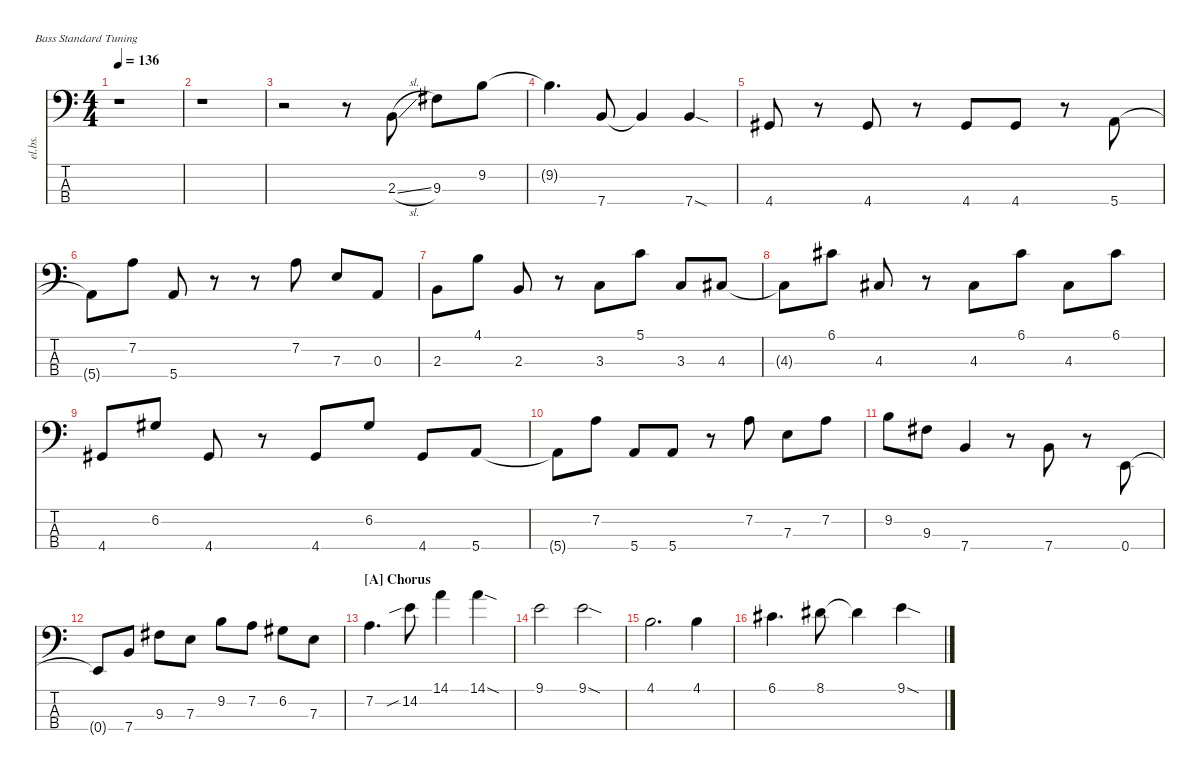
\defaultSystemsLayout 4
\hideDynamics
\bracketExtendMode nobrackets
\track ("Electric Bass" "el.bs.") {instrument electricbassfinger}
\staff {score tabs}
\tuning (G2 D2 A1 E1)
\ts (4 4)
\tempo 136
\clef f4
\ks c
r.1{dy mf beam Down} |
r.1{beam Down} |
r.2{beam Down} r.8{beam Down} 2.3{sl}.8{beam Up} 9.3{acc #}.8{beam Down} 9.2.8{beam Down} |
9.2{t}.4{d beam Down} 7.4.8{beam Up} 7.4{t}.4{beam Up} 7.4{sod}.4{beam Up} |
4.4{acc #}.8{beam Up} r.8{beam Down} 4.4{acc #}.8{beam Up} r.8{beam Down} 4.4{acc #}.8{beam Up} 4.4{acc #}.8{beam Up} r.8{beam Down} 5.4.8{beam Up} |
5.4{t}.8{beam Down} 7.2.8{beam Down} 5.4.8{beam Up} r.8{beam Down} r.8{beam Down} 7.2.8{beam Down} 7.3.8{beam Up} 0.3.8{beam Up} |
2.3.8{beam Down} 4.1.8{beam Down} 2.3.8{beam Up} r.8{beam Down} 3.3.8{beam Down} 5.1.8{beam Down} 3.3.8{beam Up} 4.3{acc #}.8{beam Up} |
4.3{t acc #}.8{beam Down} 6.1{acc #}.8{beam Down} 4.3{acc #}.8{beam Up} r.8{beam Down} 4.3{acc #}.8{beam Down} 6.1{acc #}.8{beam Down} 4.3{acc #}.8{beam Down} 6.1{acc #}.8{beam Down} |
4.4{acc #}.8{beam Up} 6.2{acc #}.8{beam Up} 4.4{acc #}.8{beam Up} r.8{beam Down} 4.4{acc #}.8{beam Up} 6.2{acc #}.8{beam Up} 4.4{acc #}.8{beam Up} 5.4.8{beam Up} |
5.4{t}.8{beam Down} 7.2.8{beam Down} 5.4.8{beam Up} 5.4.8{beam Up} r.8{beam Down} 7.2.8{beam Down} 7.3.8{beam Down} 7.2.8{beam Down} |
9.2.8{beam Down} 9.3{acc #}.8{beam Down} 7.4.4{beam Up} r.8{beam Down} 7.4.8{beam Up} r.8{beam Down} 0.4.8{beam Up} |
0.4{t}.8{beam Up} 7.4.8{beam Up} 9.3{acc #}.8{beam Down} 7.3.8{beam Down} 9.2.8{beam Down} 7.2.8{beam Down} 6.2{acc #}.8{beam Down} 7.3.8{beam Down} |
\section ("A" "Chorus")
7.2.4{d beam Down} 14.2{sib}.8{beam Down} 14.1.4{beam Down} 14.1{sod}.4{beam Down} |
9.1.2{beam Down} 9.1{sod}.2{beam Down} |
4.1.2{d beam Down} 4.1.4{beam Down} |
6.1{acc #}.4{d beam Down} 8.1{acc #}.8{beam Down} 8.1{t acc #}.4{beam Down} 9.1{sod}.4{beam Down}
